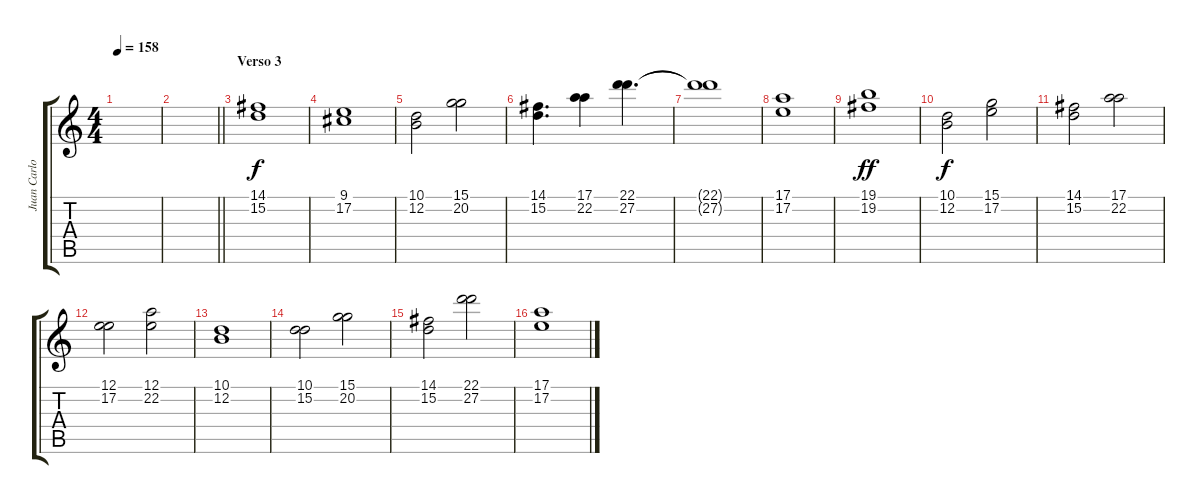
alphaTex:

\track ("Juan Carlos" "Juan Carlo") {instrument rockorgan}
\staff {score tabs}
\tuning (E4 B3 G3 D3 A2 E2) {hide}
\ts (4 4)
\tempo 158
\clef g2
\ks c
|
\barLineRight lightlight
|
\section ("" "Verso 3")
(14.1 15.2).1{volume 10} |
(9.1 17.2).1 |
(10.1 12.2).2 (15.1 20.2).2 |
(14.1 15.2).4{d} (17.1 22.2).4 (22.1 27.2).4{d} |
(22.1{t} 27.2{t}).1 |
(17.1 17.2).1 |
(19.1 19.2).1{dy ff} |
(10.1 12.2).2{dy f} (15.1 17.2).2 |
(14.1 15.2).2 (17.1 22.2).2 |
(12.1 17.2).2 (12.1 22.2).2 |
(10.1 12.2).1 |
(10.1 15.2).2 (15.1 20.2).2 |
(14.1 15.2).2 (22.1 27.2).2 |
(17.1 17.2).1
